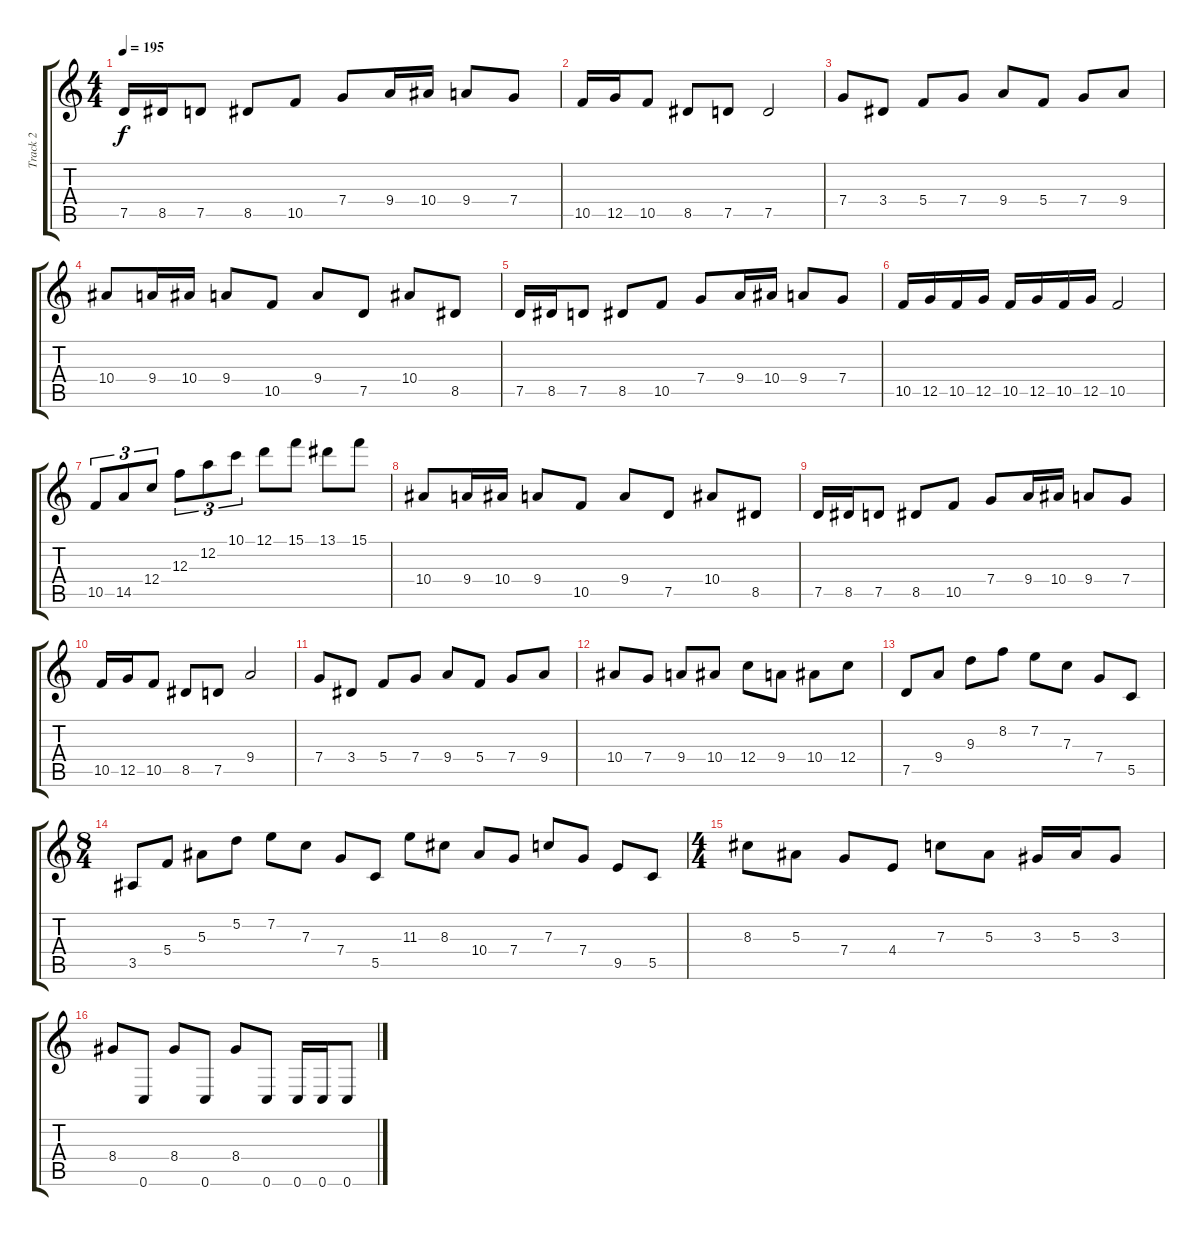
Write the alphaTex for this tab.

\track ("Track 2" "Track 2") {instrument distortionguitar}
\staff {score tabs}
\tuning (D4 A3 F3 C3 G2 C2) {hide}
\ts (4 4)
\tempo 195
\clef g2
\ks c
7.5.16{dy f} 8.5.16 7.5.8 8.5.8 10.5.8 7.4.8 9.4.16 10.4.16 9.4.8 7.4.8 |
10.5.16 12.5.16 10.5.8 8.5.8 7.5.8 7.5.2 |
7.4.8 3.4.8 5.4.8 7.4.8 9.4.8 5.4.8 7.4.8 9.4.8 |
10.4.8 9.4.16 10.4.16 9.4.8 10.5.8 9.4.8 7.5.8 10.4.8 8.5.8 |
7.5.16 8.5.16 7.5.8 8.5.8 10.5.8 7.4.8 9.4.16 10.4.16 9.4.8 7.4.8 |
10.5.16 12.5.16 10.5.16 12.5.16 10.5.16 12.5.16 10.5.16 12.5.16 10.5.2 |
10.5.8{tu (3 2)} 14.5.8{tu (3 2)} 12.4.8{tu (3 2)} 12.3.8{tu (3 2)} 12.2.8{tu (3 2)} 10.1.8{tu (3 2)} 12.1.8 15.1.8 13.1.8 15.1.8 |
10.4.8 9.4.16 10.4.16 9.4.8 10.5.8 9.4.8 7.5.8 10.4.8 8.5.8 |
7.5.16 8.5.16 7.5.8 8.5.8 10.5.8 7.4.8 9.4.16 10.4.16 9.4.8 7.4.8 |
10.5.16 12.5.16 10.5.8 8.5.8 7.5.8 9.4.2 |
7.4.8 3.4.8 5.4.8 7.4.8 9.4.8 5.4.8 7.4.8 9.4.8 |
10.4.8 7.4.8 9.4.8 10.4.8 12.4.8 9.4.8 10.4.8 12.4.8 |
7.5.8 9.4.8 9.3.8 8.2.8 7.2.8 7.3.8 7.4.8 5.5.8 |
\ts (8 4)
3.5.8 5.4.8 5.3.8 5.2.8 7.2.8 7.3.8 7.4.8 5.5.8 11.3.8 8.3.8 10.4.8 7.4.8 7.3.8 7.4.8 9.5.8 5.5.8 |
\ts (4 4)
8.3.8 5.3.8 7.4.8 4.4.8 7.3.8 5.3.8 3.3.16 5.3.16 3.3.8 |
8.4.8 0.6.8 8.4.8 0.6.8 8.4.8 0.6.8 0.6.16 0.6.16 0.6.8
